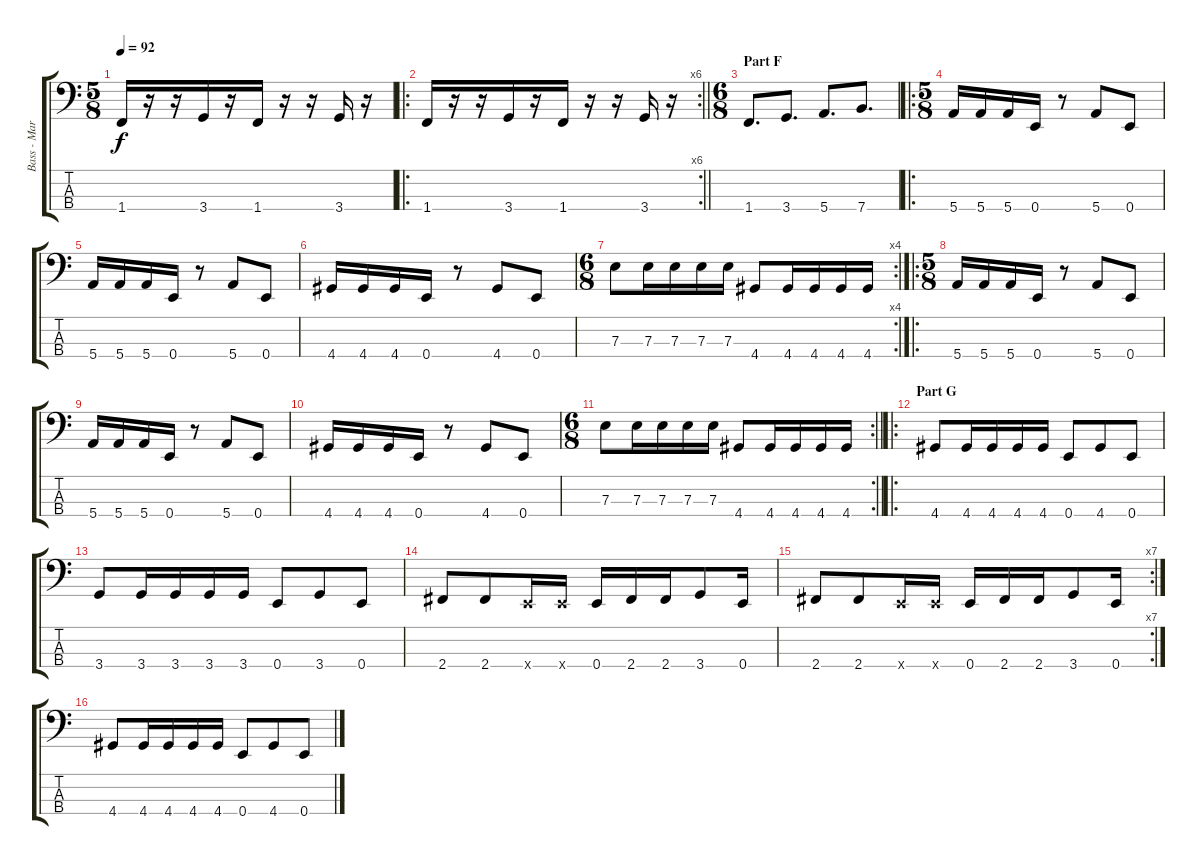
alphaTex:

\track ("Bass - Martin Lopez" "Bass - Mar") {instrument electricbassfinger}
\staff {score tabs}
\tuning (G2 D2 A1 E1) {hide}
\ts (5 8)
\tempo 92
\clef f4
\ks aminor
1.4.16{dy f} r.16 r.16 3.4.16 r.16 1.4.16 r.16 r.16 3.4.16 r.16 |
\ro
\rc 6
\barLineRight lightlight
1.4.16 r.16 r.16 3.4.16 r.16 1.4.16 r.16 r.16 3.4.16 r.16 |
\ts (6 8)
\section ("" "Part F")
1.4.8{d} 3.4.8{d} 5.4.8{d} 7.4.8{d} |
\ro
\ts (5 8)
5.4.16 5.4.16 5.4.16 0.4.16 r.8 5.4.8 0.4.8 |
5.4.16 5.4.16 5.4.16 0.4.16 r.8 5.4.8 0.4.8 |
4.4.16 4.4.16 4.4.16 0.4.16 r.8 4.4.8 0.4.8 |
\rc 4
\ts (6 8)
7.3.8 7.3.16 7.3.16 7.3.16 7.3.16 4.4.8 4.4.16 4.4.16 4.4.16 4.4.16 |
\ro
\ts (5 8)
5.4.16 5.4.16 5.4.16 0.4.16 r.8 5.4.8 0.4.8 |
5.4.16 5.4.16 5.4.16 0.4.16 r.8 5.4.8 0.4.8 |
4.4.16 4.4.16 4.4.16 0.4.16 r.8 4.4.8 0.4.8 |
\rc 2
\ts (6 8)
\barLineRight lightlight
7.3.8 7.3.16 7.3.16 7.3.16 7.3.16 4.4.8 4.4.16 4.4.16 4.4.16 4.4.16 |
\ro
\section ("" "Part G")
4.4.8 4.4.16 4.4.16 4.4.16 4.4.16 0.4.8 4.4.8 0.4.8 |
3.4.8 3.4.16 3.4.16 3.4.16 3.4.16 0.4.8 3.4.8 0.4.8 |
2.4.8 2.4.8 0.4{x}.16 0.4{x}.16 0.4.16 2.4.16 2.4.16 3.4.8 0.4.16 |
\rc 7
2.4.8 2.4.8 0.4{x}.16 0.4{x}.16 0.4.16 2.4.16 2.4.16 3.4.8 0.4.16 |
4.4.8 4.4.16 4.4.16 4.4.16 4.4.16 0.4.8 4.4.8 0.4.8
